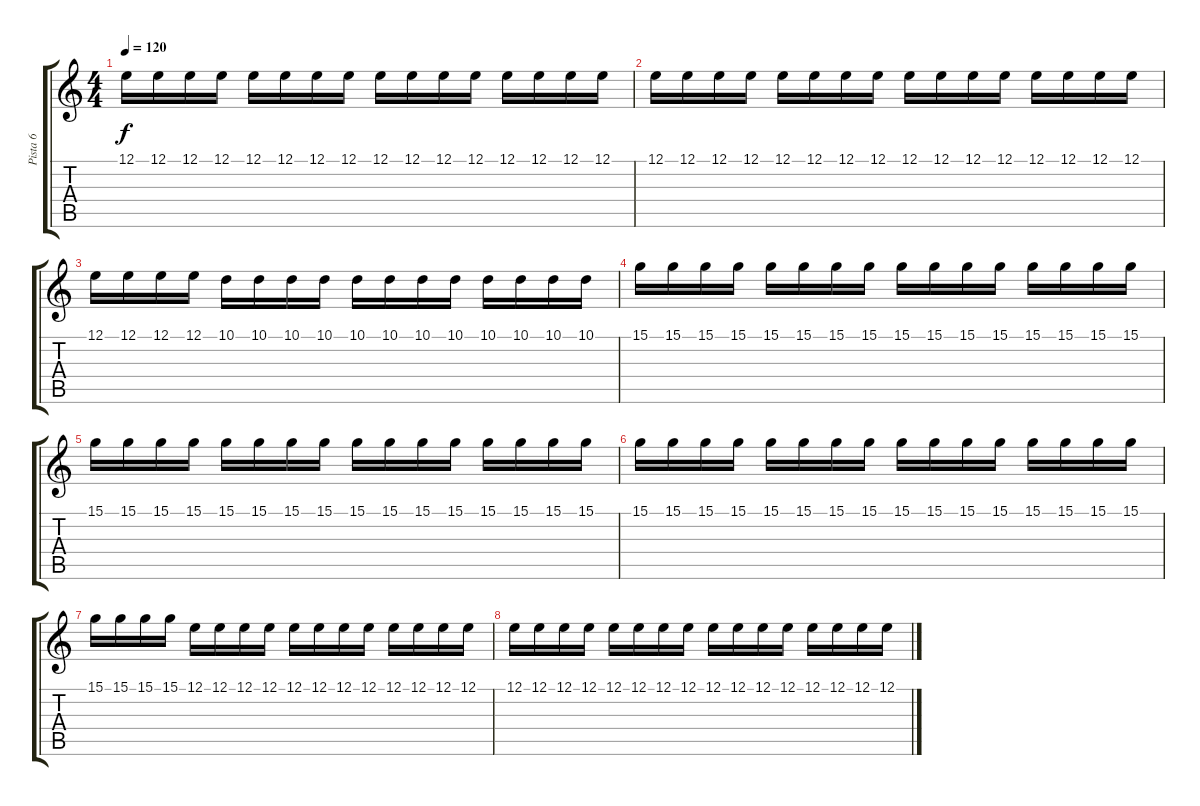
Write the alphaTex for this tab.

\track ("Pista 6" "Pista 6") {instrument pad1newage}
\staff {score tabs}
\tuning (E4 B3 G3 D3 A2 E2) {hide}
\ts (4 4)
\tempo 120
\clef g2
\ks c
12.1.16{dy f} 12.1.16 12.1.16 12.1.16 12.1.16 12.1.16 12.1.16 12.1.16 12.1.16 12.1.16 12.1.16 12.1.16 12.1.16 12.1.16 12.1.16 12.1.16 |
12.1.16 12.1.16 12.1.16 12.1.16 12.1.16 12.1.16 12.1.16 12.1.16 12.1.16 12.1.16 12.1.16 12.1.16 12.1.16 12.1.16 12.1.16 12.1.16 |
12.1.16 12.1.16 12.1.16 12.1.16 10.1.16 10.1.16 10.1.16 10.1.16 10.1.16 10.1.16 10.1.16 10.1.16 10.1.16 10.1.16 10.1.16 10.1.16 |
15.1.16 15.1.16 15.1.16 15.1.16 15.1.16 15.1.16 15.1.16 15.1.16 15.1.16 15.1.16 15.1.16 15.1.16 15.1.16 15.1.16 15.1.16 15.1.16 |
15.1.16 15.1.16 15.1.16 15.1.16 15.1.16 15.1.16 15.1.16 15.1.16 15.1.16 15.1.16 15.1.16 15.1.16 15.1.16 15.1.16 15.1.16 15.1.16 |
15.1.16 15.1.16 15.1.16 15.1.16 15.1.16 15.1.16 15.1.16 15.1.16 15.1.16 15.1.16 15.1.16 15.1.16 15.1.16 15.1.16 15.1.16 15.1.16 |
15.1.16 15.1.16 15.1.16 15.1.16 12.1.16 12.1.16 12.1.16 12.1.16 12.1.16 12.1.16 12.1.16 12.1.16 12.1.16 12.1.16 12.1.16 12.1.16 |
12.1.16 12.1.16 12.1.16 12.1.16 12.1.16 12.1.16 12.1.16 12.1.16 12.1.16 12.1.16 12.1.16 12.1.16 12.1.16 12.1.16 12.1.16 12.1.16
